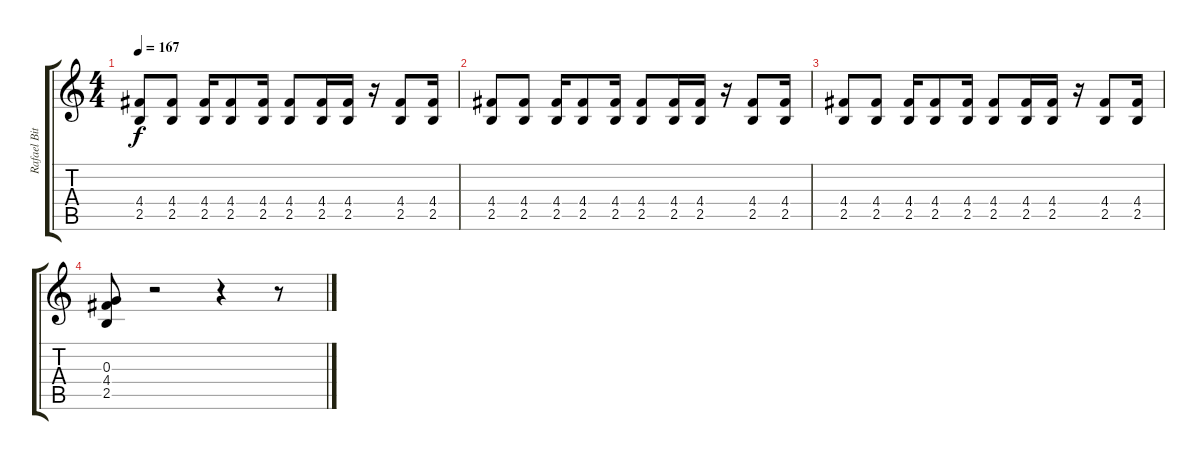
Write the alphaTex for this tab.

\track ("Rafael Bittencourt" "Rafael Bit") {instrument distortionguitar}
\staff {score tabs}
\tuning (E4 B3 G3 D3 A2 E2) {hide}
\ts (4 4)
\tempo 167
\clef g2
\ks c
(4.4 2.5).8{dy f} (4.4 2.5).8 (4.4 2.5).16 (4.4 2.5).8 (4.4 2.5).16 (4.4 2.5).8 (4.4 2.5).16 (4.4 2.5).16 r.16 (4.4 2.5).8 (4.4 2.5).16 |
(4.4 2.5).8 (4.4 2.5).8 (4.4 2.5).16 (4.4 2.5).8 (4.4 2.5).16 (4.4 2.5).8 (4.4 2.5).16 (4.4 2.5).16 r.16 (4.4 2.5).8 (4.4 2.5).16 |
(4.4 2.5).8 (4.4 2.5).8 (4.4 2.5).16 (4.4 2.5).8 (4.4 2.5).16 (4.4 2.5).8 (4.4 2.5).16 (4.4 2.5).16 r.16 (4.4 2.5).8 (4.4 2.5).16 |
(0.3 4.4 2.5).8 r.2 r.4 r.8
